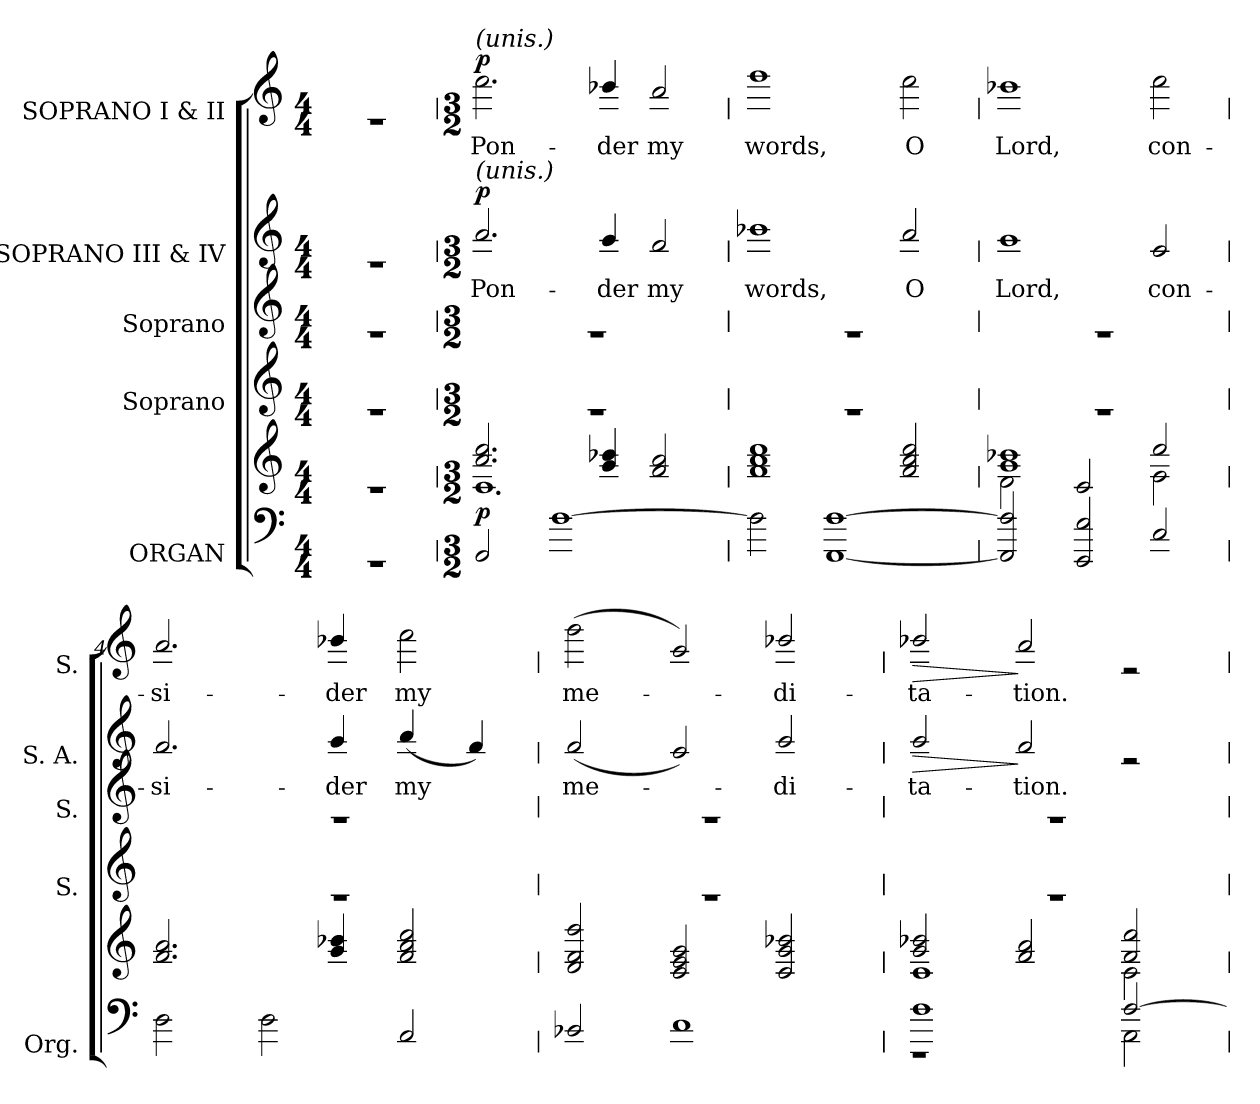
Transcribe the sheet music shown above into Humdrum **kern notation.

**kern	**kern	**dynam	**kern	**kern	**kern	**text	**dynam	**kern	**text	**dynam
*part5	*part5	*part5	*part4	*part3	*part2	*part2	*part2	*part1	*part1	*part1
*staff6	*staff5	*staff5/6	*staff4	*staff3	*staff2	*staff2	*staff2	*staff1	*staff1	*staff1
*I"ORGAN	*	*	*I"Soprano	*I"Soprano	*I"SOPRANO III & IV	*	*	*I"SOPRANO I & II	*	*
*I'Org.	*	*	*I'S.	*I'S.	*I'S. A.	*	*	*I'S.	*	*
!!LO:PB:g=z
*stria0	*stria0	*	*stria0	*stria0	*stria0	*	*	*stria0	*	*
*clefF4	*clefG2	*	*clefG2	*clefG2	*clefG2	*	*	*clefG2	*	*
*k[]	*k[]	*	*k[]	*k[]	*k[]	*	*	*k[]	*	*
*C:	*C:	*	*C:	*C:	*C:	*	*	*C:	*	*
*M4/4	*M4/4	*	*M4/4	*M4/4	*M4/4	*	*	*M4/4	*	*
=1	=1	=1	=1	=1	=1	=1	=1	=1	=1	=1
1r	1r	.	1r	1r	1r	.	.	1r	.	.
!!LO:PB:g=z
=1	=1	=1	=1	=1	=1	=1	=1	=1	=1	=1
*M3/2	*M3/2	*	*M3/2	*M3/2	*M3/2	*	*	*M3/2	*	*
*	*^	*	*	*	*	*	*	*	*	*
!	!	!	!	!LO:N:vis=1	!LO:N:vis=1	!	!	!	!	!	!
!	!	!	!	!	!	!	!LO:LY:b:color=#000000	!	!	!	!
*	*v	*v	*	*	*	*	*	*	*	*	*
*	*	*	*	*	*	*	*	*MM176	*	*
*	*^	*	*	*	*	*	*	*	*	*
!	!	!	!	!	!	!	!	!	!LO:TX:a:i:t=(unis.)	!	!
!	!	!	!	!	!	!LO:TX:a:i:t=(unis.)	!	!	!	!	!
!	!	!	!	!	!	!	!	!	!	!LO:LY:b:color=#000000	!
2FFi/	2.ai/ 2.cci	1.ci	p	1.r	1.r	2.ai/	Pon-	p	2.cci\	Pon-	p
[1Fi	.	.	.	.	.	.	.	.	.	.	.
!	!	!	!	!	!	!	!LO:LY:b:color=#000000	!	!	!	!
!	!	!	!	!	!	!	!	!	!	!LO:LY:b:color=#000000	!
.	4gi/ 4b-i	.	.	.	.	4gi/	-der	.	4b-i/	-der	.
!	!	!	!	!	!	!	!LO:LY:b:color=#000000	!	!	!	!
!	!	!	!	!	!	!	!	!	!	!LO:LY:b:color=#000000	!
.	2fi/ 2ai	.	.	.	.	2fi/	my	.	2ai/	my	.
*	*v	*v	*	*	*	*	*	*	*	*	*
=2	=2	=2	=2	=2	=2	=2	=2	=2	=2	=2
!	!	!	!LO:N:vis=1	!LO:N:vis=1	!	!	!	!	!	!
!	!	!	!	!	!	!LO:LY:b:color=#000000	!	!	!	!
!	!	!	!	!	!	!	!	!	!LO:LY:b:color=#000000	!
2Fi\]	1fi 1ai 1cci	.	1.r	1.r	1b-i	words,	.	1ddi	words,	.
[1FFi [1Fi	.	.	.	.	.	.	.	.	.	.
!	!	!	!	!	!	!LO:LY:b:color=#000000	!	!	!	!
!	!	!	!	!	!	!	!	!	!LO:LY:b:color=#000000	!
.	2fi/ 2ai 2cci	.	.	.	2ai/	O	.	2cci\	O	.
=3	=3	=3	=3	=3	=3	=3	=3	=3	=3	=3
*	*^	*	*	*	*	*	*	*	*	*
!	!	!	!	!LO:N:vis=1	!LO:N:vis=1	!	!	!	!	!	!
!	!	!	!	!	!	!	!LO:LY:b:color=#000000	!	!	!	!
!	!	!	!	!	!	!	!	!	!	!LO:LY:b:color=#000000	!
2FFi/] 2Fi]	1gi 1b-i	2di\	.	1.r	1.r	1gi	Lord,	.	1b-i	Lord,	.
2EEi/ 2Ei	.	2ci/	.	.	.	.	.	.	.	.	.
!	!	!	!	!	!	!	!LO:LY:b:color=#000000	!	!	!	!
!	!	!	!	!	!	!	!	!	!	!LO:LY:b:color=#000000	!
2Ci/	2cci/	2ei\	.	.	.	2ei/	con-	.	2cci\	con-	.
=4	=4	=4	=4	=4	=4	=4	=4	=4	=4	=4	=4
!	!	!	!	!LO:N:vis=1	!LO:N:vis=1	!	!	!	!	!	!
*	*v	*v	*	*	*	*	*	*	*	*	*
*	*^	*	*	*	*	*	*	*	*	*
!	!	!	!	!	!	!	!LO:LY:b:color=#000000	!	!	!	!
*	*v	*v	*	*	*	*	*	*	*	*	*
*	*^	*	*	*	*	*	*	*	*	*
!	!	!	!	!	!	!	!	!	!	!LO:LY:b:color=#000000	!
*	*v	*v	*	*	*	*	*	*	*	*	*
2Di\	2.fi/ 2.ai	.	1.r	1.r	2.fi/	-si-	.	2.ai/	-si-	.
2Di\	.	.	.	.	.	.	.	.	.	.
!	!	!	!	!	!	!LO:LY:b:color=#000000	!	!	!	!
!	!	!	!	!	!	!	!	!	!LO:LY:b:color=#000000	!
.	4gi/ 4b-i	.	.	.	4gi/	-der	.	4b-i/	-der	.
!	!	!	!	!	!	!LO:LY:b:color=#000000	!	!	!	!
!	!	!	!	!	!	!	!	!	!LO:LY:b:color=#000000	!
2AAi/	2fi/ 2ai 2cci	.	.	.	(4ai/	my	.	2cci\	my	.
.	.	.	.	.	4fi/)	.	.	.	.	.
=5	=5	=5	=5	=5	=5	=5	=5	=5	=5	=5
!	!	!	!LO:N:vis=1	!LO:N:vis=1	!	!	!	!	!	!
!	!	!	!	!	!	!LO:LY:b:color=#000000	!	!	!	!
!	!	!	!	!	!	!	!	!	!LO:LY:b:color=#000000	!
2BB-i/	2di/ 2fi 2ddi	.	1.r	1.r	(2fi/	me-	.	(2ddi\	me-	.
1Ci	2ci/ 2ei 2gi	.	.	.	2ei/)	.	.	2gi/)	.	.
!	!	!	!	!	!	!LO:LY:b:color=#000000	!	!	!	!
!	!	!	!	!	!	!	!	!	!LO:LY:b:color=#000000	!
.	2ci/ 2gi 2b-i	.	.	.	2gi/	-di-	.	2b-i/	-di-	.
!!LO:LB:g=z
=6	=6	=6	=6	=6	=6	=6	=6	=6	=6	=6
*^	*^	*	*	*	*	*	*	*	*	*
!	!	!	!	!	!LO:N:vis=1	!LO:N:vis=1	!	!	!	!	!	!
!	!	!	!	!	!	!	!	!LO:LY:b:color=#000000	!LO:HP:b	!	!	!
!	!	!	!	!	!	!	!	!	!	!	!LO:LY:b:color=#000000	!LO:HP:b
1Fi	1r	2gi/ 2b-i	1ci	.	1.r	1.r	2gi/	-ta-	>	2b-i/	-ta-	>
!	!	!	!	!	!	!	!	!LO:LY:b:color=#000000	!	!	!	!
!	!	!	!	!	!	!	!	!	!	!	!LO:LY:b:color=#000000	!
.	.	2fi/ 2ai	.	.	.	.	2fi/	-tion.	]	2ai/	-tion.	]
[2Fi/	2AAi\	2fi/ 2cci	2ci\	.	.	.	2r	.	.	2r	.	.
*v	*v	*	*	*	*	*	*	*	*	*	*	*
*	*v	*v	*	*	*	*	*	*	*	*	*
=	=	=	=	=	=	=	=	=	=	=
*-	*-	*-	*-	*-	*-	*-	*-	*-	*-	*-
